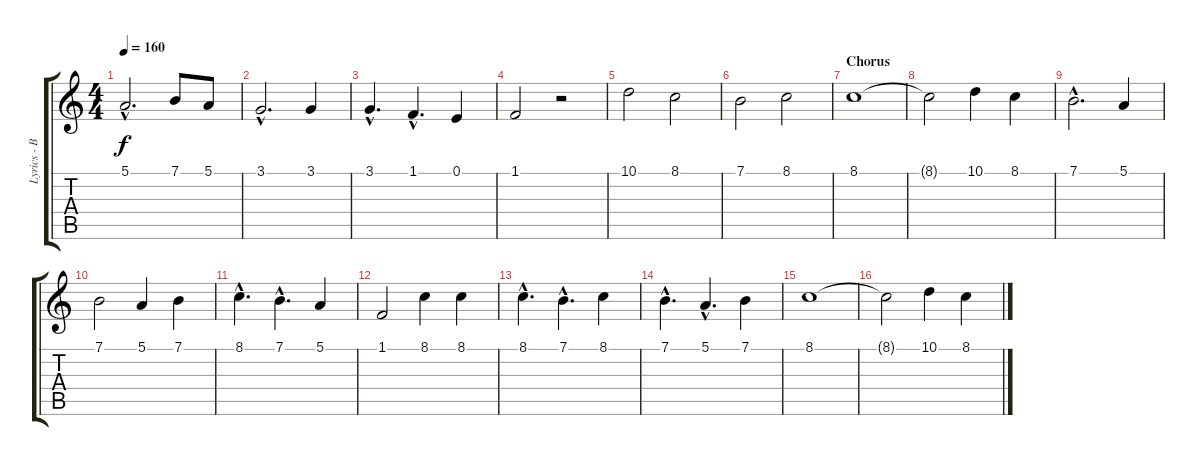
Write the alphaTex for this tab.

\track ("Lyrics - BG" "Lyrics - B") {instrument tremolostrings}
\staff {score tabs}
\tuning (E4 B3 G3 D3 A2 E2) {hide}
\ts (4 4)
\tempo 160
\clef g2
\ks c
5.1{hac}.2{d dy f} 7.1.8 5.1.8 |
3.1{hac}.2{d} 3.1.4 |
3.1{hac}.4{d} 1.1{hac}.4{d} 0.1.4 |
1.1.2 r.2 |
10.1.2 8.1.2 |
7.1.2 8.1.2 |
\section ("" "Chorus")
8.1.1 |
8.1{t}.2 10.1.4 8.1.4 |
7.1{hac}.2{d} 5.1.4 |
7.1.2 5.1.4 7.1.4 |
8.1{hac}.4{d} 7.1{hac}.4{d} 5.1.4 |
1.1.2 8.1.4 8.1.4 |
8.1{hac}.4{d} 7.1{hac}.4{d} 8.1.4 |
7.1{hac}.4{d} 5.1{hac}.4{d} 7.1.4 |
8.1.1 |
8.1{t}.2 10.1.4 8.1.4
